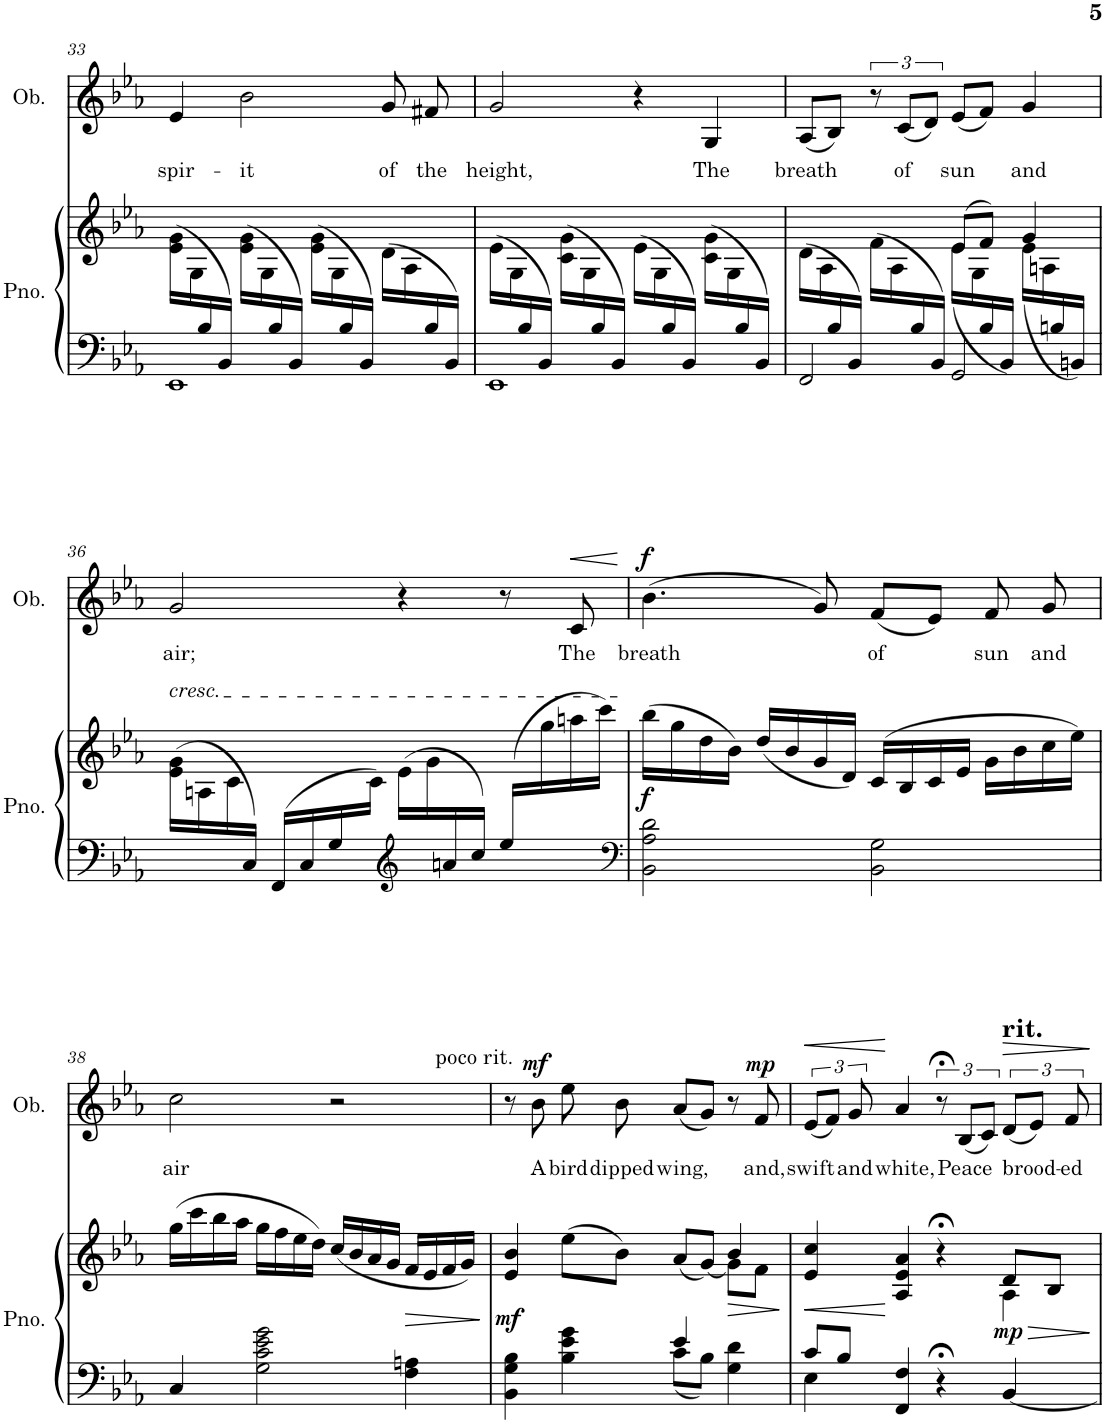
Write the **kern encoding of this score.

**kern	**kern	**dynam	**kern	**text	**dynam
*part2	*part2	*part2	*part1	*part1	*part1
*staff3	*staff2	*staff2/3	*staff1	*staff1	*staff1
*I"Piano	*	*	*I"Oboe	*	*
*I'Pno.	*	*	*I'Ob.	*	*
!!LO:PB:g=z
*clefF4	*clefG2	*	*clefG2	*	*
*k[b-e-a-]	*k[b-e-a-]	*	*k[b-e-a-]	*	*
*M4/4	*M4/4	*	*M4/4	*	*
*met(c)	*met(c)	*	*met(c)	*	*
=33	=33	=33	=33	=33	=33
*^	*	*	*	*	*
!	!	!	!	!	!LO:LY:b	!
8ryy	1EE-	(16e-\ 16g\LL	.	4e-/	spir-	.
.	.	16G\	.	.	.	.
16B-/	.	8ryy	.	.	.	.
16BB-/JJ)	.	.	.	.	.	.
!	!	!	!	!	!LO:LY:b	!
8ryy	.	(16e-\ 16g\LL	.	2b-\	-it	.
.	.	16G\	.	.	.	.
16B-/	.	8ryy	.	.	.	.
16BB-/JJ)	.	.	.	.	.	.
8ryy	.	(16e-\ 16g\LL	.	.	.	.
.	.	16G\	.	.	.	.
16B-/	.	8ryy	.	.	.	.
16BB-/JJ)	.	.	.	.	.	.
!	!	!	!	!	!LO:LY:b	!
8ryy	.	(16d\LL	.	8g/	of	.
.	.	16A-\	.	.	.	.
!	!	!	!	!	!LO:LY:b	!
16B-/	.	8ryy	.	8f#X/	the	.
16BB-/JJ)	.	.	.	.	.	.
=34	=34	=34	=34	=34	=34	=34
!	!	!	!	!	!LO:LY:b	!
8ryy	1EE-	(16e-\LL	.	2g/	height,	.
.	.	16G\	.	.	.	.
16B-/	.	8ryy	.	.	.	.
16BB-/JJ)	.	.	.	.	.	.
8ryy	.	(16c\ 16g\LL	.	.	.	.
.	.	16G\	.	.	.	.
16B-/	.	8ryy	.	.	.	.
16BB-/JJ)	.	.	.	.	.	.
8ryy	.	(16e-\LL	.	4r	.	.
.	.	16G\	.	.	.	.
16B-/	.	8ryy	.	.	.	.
16BB-/JJ)	.	.	.	.	.	.
!	!	!	!	!	!LO:LY:b	!
8ryy	.	(16c\ 16g\LL	.	4G/	The	.
.	.	16G\	.	.	.	.
16B-/	.	8ryy	.	.	.	.
16BB-/JJ)	.	.	.	.	.	.
=35	=35	=35	=35	=35	=35	=35
*	*^	*^	*	*	*	*
!	!	!	!	!	!	!	!LO:LY:b	!
8ryy	8ryy	2FF/	(16d\LL	2ryy	.	(8A-/L	breath	.
.	.	.	16A-\	.	.	.	.	.
16B-/	16ryy@	.	8ryy	.	.	8B-/J)	.	.
16BB-/JJ)	16ryy@	.	.	.	.	.	.	.
8ryy	16ryy@	.	(16f\LL	.	.	12r	.	.
.	48ryy@	.	16A-\	.	.	.	.	.
!	!	!	!	!	!	!	!LO:LY:b	!
.	24ryy@	.	.	.	.	(12c/L	of	.
16B-/	24ryy@	.	8ryy	.	.	.	.	.
.	48ryy@	.	.	.	.	12d/J)	.	.
16BB-/JJ)	16ryy@	.	.	.	.	.	.	.
!	!	!	!	!	!	!	!LO:LY:b	!
2ryy	16ryy@	2GG/	(8e-/L	(<16e-\LL	.	(8e-/L	sun	.
.	16ryy@	.	.	16G\	.	.	.	.
.	16B-/	.	8f/J)	8ryy	.	8f/J)	.	.
.	16BB-/JJ)	.	.	.	.	.	.	.
!	!	!	!	!	!	!	!LO:LY:b	!
.	8ryy	.	4g/	(<16e-\LL	.	4g/	and	.
.	.	.	.	16An\	.	.	.	.
.	16Bn/	.	.	8ryy	.	.	.	.
.	16BBn/JJ)	.	.	.	.	.	.	.
*	*v	*v	*	*	*	*	*	*
*	*	*v	*v	*	*	*	*
!!LO:LB:g=z
=36	=36	=36	=36	=36	=36	=36
!	!	!LO:TX:a:i:t=cresc.	!	!	!	!
!	!	!	!	!	!LO:LY:b	!
8.ryy	2ryy	(16e-\ 16g\LL	.	2g/	air;	.
.	.	16An\	.	.	.	.
.	.	16c\	.	.	.	.
16C/JJ)	.	4ryy	.	.	.	.
(16FF/LL	.	.	.	.	.	.
16C/	.	.	.	.	.	.
16G/	.	.	.	.	.	.
8.ryy	.	16c\JJ)	.	.	.	.
*clefG2	*	*	*	*	*	*
.	2ryy	(16e-\LL	.	4r	.	.
.	.	16g\	.	.	.	.
16an/	.	8.ryy	.	.	.	.
16cc/JJ)	.	.	.	.	.	.
(16ee-/LL	.	.	.	8r	.	.
8.ryy	.	16gg\	.	.	.	.
!	!	!	!	!	!LO:LY:b	!LO:HP:b
.	.	16aan\	.	8c/	The	<
.	.	16ccc\JJ)	.	.	.	.
*v	*v	*	*	*	*	*
.	.	.	.	.	[
=37	=37	=37	=37	=37	=37
*clefF4	*	*	*	*	*
!	!	!LO:DY:b	!	!LO:LY:b	!LO:DY:a
2BB-\ 2A-\ 2d\	(16bb-\LL	f	(4.b-\	breath	f
.	16gg\	.	.	.	.
.	16dd\	.	.	.	.
.	16b-\JJ)	.	.	.	.
.	(16dd/LL	.	.	.	.
.	16b-/	.	.	.	.
.	16g/	.	8g/)	.	.
.	16d/JJ)	.	.	.	.
!	!	!	!	!LO:LY:b	!
2BB-\ 2G\	(16c/LL	.	(8f/L	of	.
.	16B-/	.	.	.	.
.	16c/	.	8e-/J)	.	.
.	16e-/JJ	.	.	.	.
!	!	!	!	!LO:LY:b	!
.	16g\LL	.	8f/	sun	.
.	16b-\	.	.	.	.
!	!	!	!	!LO:LY:b	!
.	16cc\	.	8g/	and	.
.	16ee-\JJ)	.	.	.	.
!!LO:LB:g=z
=38	=38	=38	=38	=38	=38
!	!	!	!	!LO:LY:b	!
4C/	(16gg\LL	.	2cc\	air	.
.	16ccc\	.	.	.	.
.	16bb-\	.	.	.	.
.	16aa-\JJ	.	.	.	.
2G\ 2c\ 2e-\ 2g\	16gg\LL	.	.	.	.
.	16ff\	.	.	.	.
.	16ee-\	.	.	.	.
.	16dd\JJ)	.	.	.	.
!	!	!	!LO:TX:a:t=poco rit.	!	!
.	(16cc/LL	.	2r	.	.
.	16b-/	.	.	.	.
.	16a-/	.	.	.	.
.	16g/JJ	.	.	.	.
!	!	!LO:HP:b	!	!	!
4F\ 4An\	16f/LL	>	.	.	.
.	16e-/	.	.	.	.
.	16f/	.	.	.	.
.	16g/JJ)	.	.	.	.
.	.	]	.	.	.
=39	=39	=39	=39	=39	=39
*^	*^	*	*	*	*
!	!	!	!	!LO:DY:b	!	!	!
4BB-\ 4G\ 4B-\	2ryy	4e-/ 4b-/	2.ryy	mf	8r	.	.
!	!	!	!	!	!	!LO:LY:b	!LO:DY:a
.	.	.	.	.	8b-\	A	mf
!	!	!	!	!	!	!LO:LY:b	!
4B-\ 4e-\ 4g\	.	(8ee-\L	.	.	8ee-\	bird	.
!	!	!	!	!	!	!LO:LY:b	!
.	.	8b-\J)	.	.	8b-\	dipped	.
!	!	!	!	!	!	!LO:LY:b	!
4e-/	8c\L	(8a-/L	.	.	(8a-/L	wing,	.
.	8B-\J	[8g/J)	.	.	8g/J)	.	.
!	!	!	!	!LO:HP:b	!	!	!
4G\ 4d\	4ryy	4b-/	8g\L]	>	8r	.	.
!	!	!	!	!	!	!LO:LY:b	!LO:DY:a
.	.	.	8f\J	.	8f/	and,	mp
*v	*v	*	*	*	*	*	*
*	*v	*v	*	*	*	*
.	.	]	.	.	.
=40	=40	=40	=40	=40	=40
*^	*	*	*	*	*
!	!	!	!LO:HP:b	!	!LO:LY:b	!LO:HP:b
*	*	*^	*	*	*	*
8c/L	4E-\	4e-/ 4cc/	2.ryy	<	(12e-/L	swift	<
.	.	.	.	.	12f/J)	.	.
8B-/J	.	.	.	.	.	.	.
!	!	!	!	!	!	!LO:LY:b	!
.	.	.	.	.	12g/	and	.
!	!	!	!	!	!	!LO:LY:b	!
4FF/ 4F/	2.ryy	4A-/ 4e-/ 4a-/	.	[	4a-/	white,	[
4r;<	.	4r;<	.	.	12r;<	.	.
!	!	!	!	!	!	!LO:LY:b	!
.	.	.	.	.	(12B-/L	Peace	.
.	.	.	.	.	12c/J)	.	.
!	!	!	!	!	!LO:TX:a:t=rit.	!	!
!	!	!	!	!LO:HP:b	!	!LO:LY:b	!
!	!	!	!	!LO:DY:n=1:b	!	!	!
[4BB-/	.	8d/L	4A-\	> mp	(12d/L	brood-	.
!	!	!	!	!	!	!	!LO:HP:b
.	.	.	.	.	12e-/J)	.	>
.	.	8B-/J	.	.	.	.	.
!	!	!	!	!	!	!LO:LY:b	!
.	.	.	.	.	12f/	-ed	.
*v	*v	*	*	*	*	*	*
*	*v	*v	*	*	*	*
.	.	]	.	.	]
=	=	=	=	=	=
*-	*-	*-	*-	*-	*-
